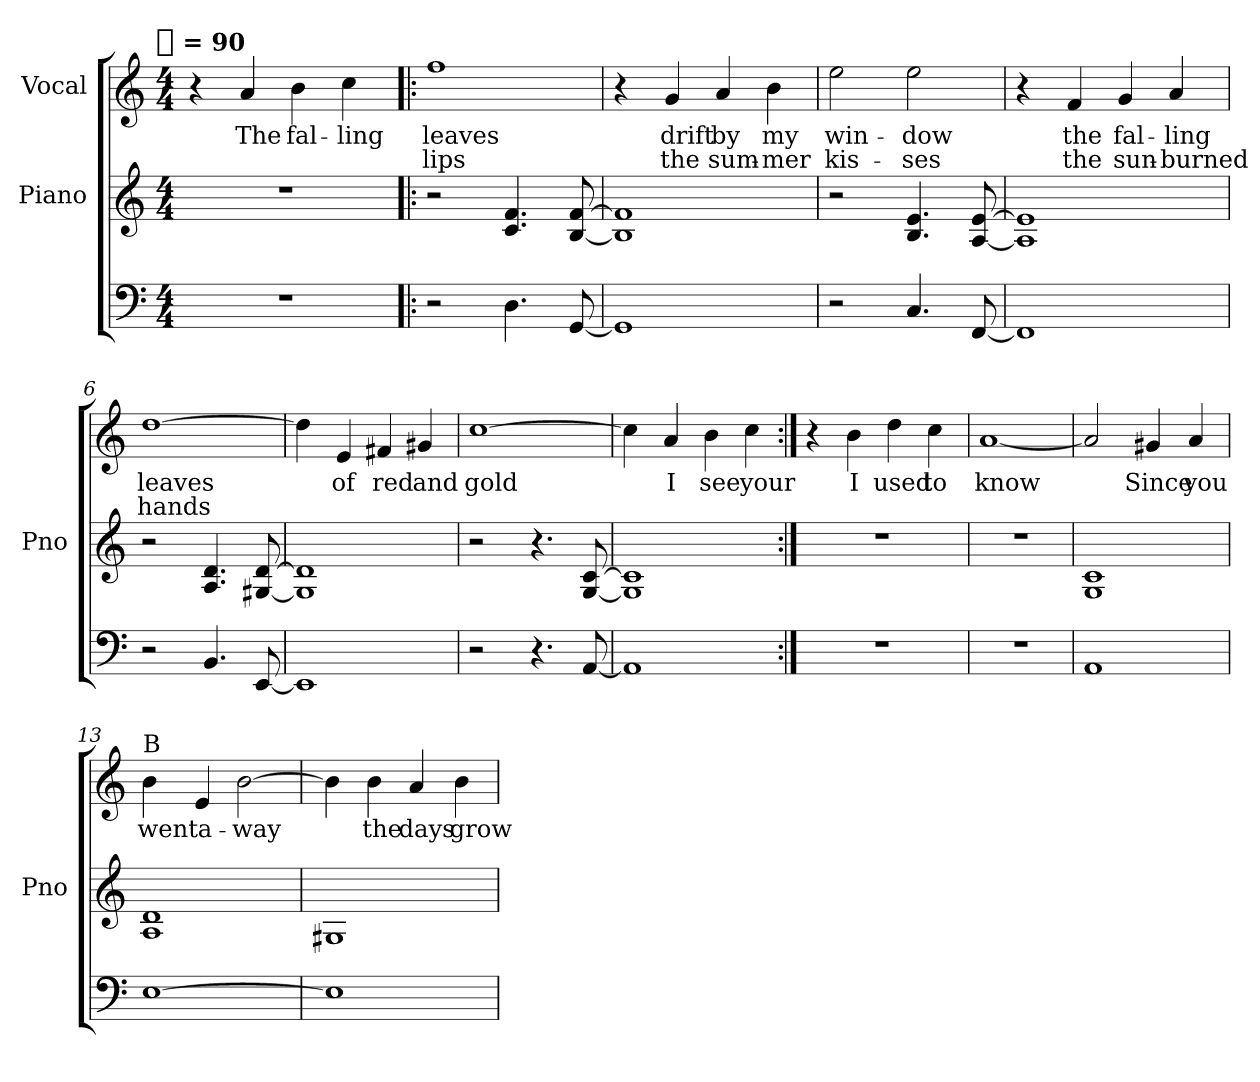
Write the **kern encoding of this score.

**kern	**kern	**kern	**text	**text
*part3	*part2	*part1	*part1	*part1
*staff3	*staff2	*staff1	*staff1	*staff1
*	*I"Piano	*I"Vocal	*	*
*	*I'Pno	*	*	*
*clefF4	*clefG2	*clefG2	*	*
!!LO:TX:omd:t=[half] = 90
*M4/4	*M4/4	*M4/4	*	*
*MM180	*MM180	*MM180	*	*
=1	=1	=1	=1	=1
1r	1r	4r	.	.
!	!	!	!LO:LY:b	!
.	.	4a/	The	.
!	!	!	!LO:LY:b	!
.	.	4b\	fal-	.
!	!	!	!LO:LY:b	!
.	.	4cc\	-ling	.
=2!|:	=2!|:	=2!|:	=2!|:	=2!|:
!	!	!	!LO:LY:b	!LO:LY:b
2r	2r	1ff	leaves	lips
4.D\	4.c/ 4.f/	.	.	.
[8GG/	[8B/ [8f/	.	.	.
=3	=3	=3	=3	=3
1GG]	1B] 1f]	4r	.	.
!	!	!	!LO:LY:b	!LO:LY:b
.	.	4g/	drift	the
!	!	!	!LO:LY:b	!LO:LY:b
.	.	4a/	by	sum-
!	!	!	!LO:LY:b	!LO:LY:b
.	.	4b\	my	-mer
=4	=4	=4	=4	=4
!	!	!	!LO:LY:b	!LO:LY:b
2r	2r	2ee\	win-	kis-
!	!	!	!LO:LY:b	!LO:LY:b
4.C/	4.B/ 4.e/	2ee\	-dow	-ses
[8FF/	[8A/ [8e/	.	.	.
=5	=5	=5	=5	=5
1FF]	1A] 1e]	4r	.	.
!	!	!	!LO:LY:b	!LO:LY:b
.	.	4f/	the	the
!	!	!	!LO:LY:b	!LO:LY:b
.	.	4g/	fal-	sun-
!	!	!	!LO:LY:b	!LO:LY:b
.	.	4a/	-ling	-burned
=6	=6	=6	=6	=6
!	!	!	!LO:LY:b	!LO:LY:b
2r	2r	[1dd	leaves	hands
4.BB/	4.A/ 4.d/	.	.	.
[8EE/	[8G#X/ [8d/	.	.	.
=7	=7	=7	=7	=7
1EE]	1G#] 1d]	4dd\]	.	.
!	!	!	!LO:LY:b	!
.	.	4e/	of	.
!	!	!	!LO:LY:b	!
.	.	4f#X/	red	.
!	!	!	!LO:LY:b	!
.	.	4g#X/	and	.
=8	=8	=8	=8	=8
!	!	!	!LO:LY:b	!
2r	2r	[1cc	gold	.
4.r	4.r	.	.	.
[8AA/	[8G/ [8c/	.	.	.
=9	=9	=9	=9	=9
1AA]	1G] 1c]	4cc\]	.	.
!	!	!	!LO:LY:b	!
.	.	4a/	I	.
!	!	!	!LO:LY:b	!
.	.	4b\	see	.
!	!	!	!LO:LY:b	!
.	.	4cc\	your	.
!!LO:LB:g=z
=10:|!	=10:|!	=10:|!	=10:|!	=10:|!
1r	1r	4r	.	.
!	!	!	!LO:LY:b	!
.	.	4b\	I	.
!	!	!	!LO:LY:b	!
.	.	4dd\	used	.
!	!	!	!LO:LY:b	!
.	.	4cc\	to	.
=11	=11	=11	=11	=11
!	!	!	!LO:LY:b	!
1r	1r	[1a	know	.
=12	=12	=12	=12	=12
1AA	1G 1c	2a/]	.	.
!	!	!	!LO:LY:b	!
.	.	4g#X/	Since	.
!	!	!	!LO:LY:b	!
.	.	4a/	you	.
=13	=13	=13	=13	=13
!	!	!LO:TX:a:t=B	!	!
!	!	!	!LO:LY:b	!
[1E	1A 1d	4b\	went	.
!	!	!	!LO:LY:b	!
.	.	4e/	a-	.
!	!	!	!LO:LY:b	!
.	.	[2b\	-way	.
=14	=14	=14	=14	=14
1E]	1G#X	4b\]	.	.
!	!	!	!LO:LY:b	!
.	.	4b\	the	.
!	!	!	!LO:LY:b	!
.	.	4a/	days	.
!	!	!	!LO:LY:b	!
.	.	4b\	grow	.
=	=	=	=	=
*-	*-	*-	*-	*-
